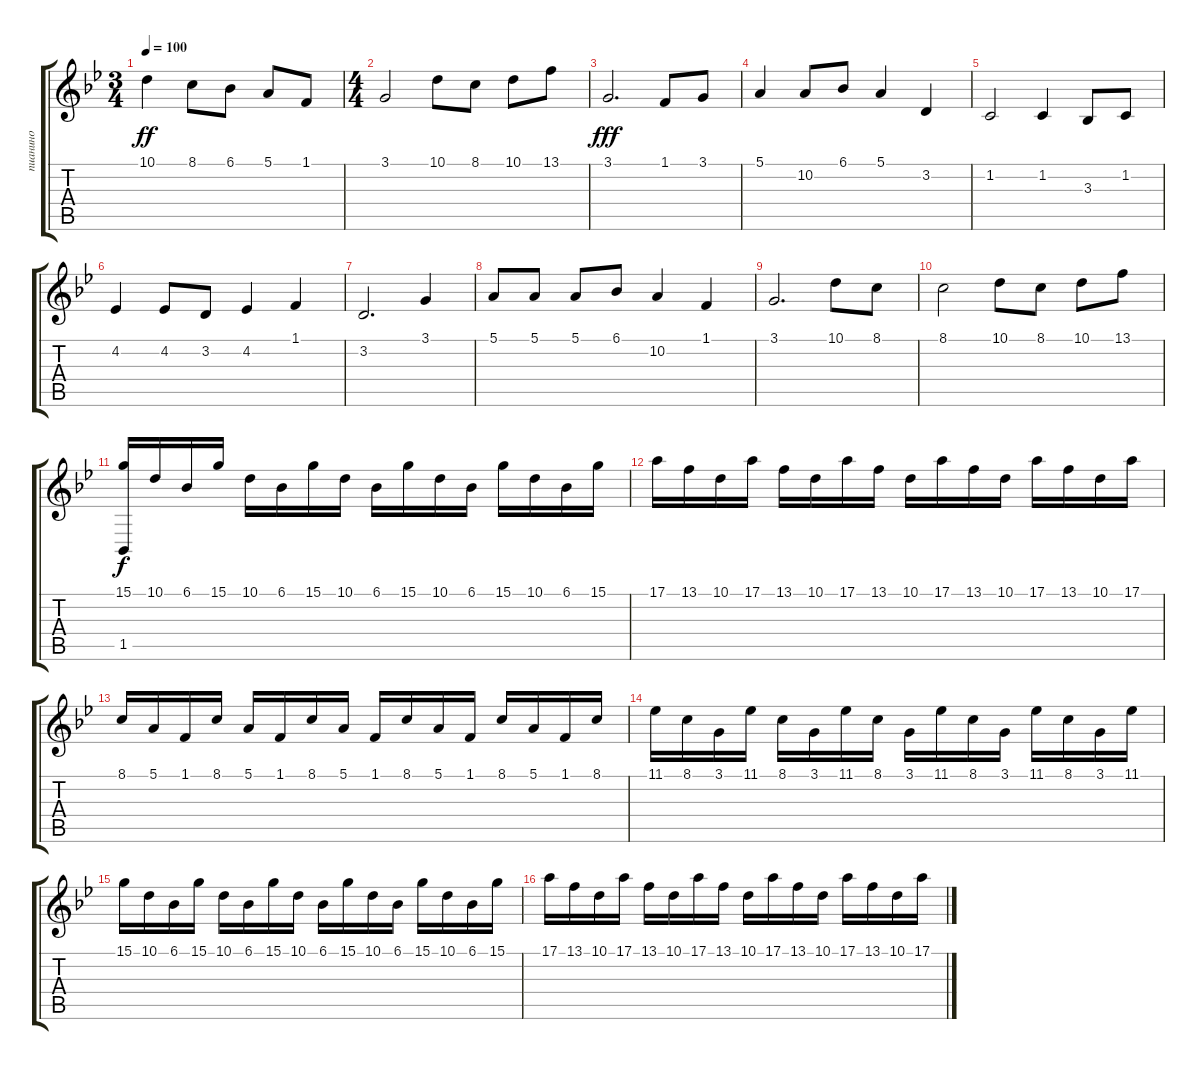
\track ("пианино" "пианино") {instrument acousticgrandpiano}
\staff {score tabs}
\tuning (E4 B3 G3 D3 A2 E2) {hide}
\ts (3 4)
\tempo 100
\clef g2
\ks gminor
10.1.4{dy ff} 8.1.8 6.1.8 5.1.8 1.1.8 |
\ts (4 4)
3.1.2 10.1.8 8.1.8 10.1.8 13.1.8 |
3.1.2{d dy fff} 1.1.8 3.1.8 |
5.1.4 10.2.8 6.1.8 5.1.4 3.2.4 |
1.2.2 1.2.4 3.3.8 1.2.8 |
4.2.4 4.2.8 3.2.8 4.2.4 1.1.4 |
3.2.2{d} 3.1.4 |
5.1.8 5.1.8 5.1.8 6.1.8 10.2.4 1.1.4 |
3.1.2{d} 10.1.8 8.1.8 |
8.1.2 10.1.8 8.1.8 10.1.8 13.1.8 |
(15.1 1.5).16{dy f} 10.1.16 6.1.16 15.1.16 10.1.16 6.1.16 15.1.16 10.1.16 6.1.16 15.1.16 10.1.16 6.1.16 15.1.16 10.1.16 6.1.16 15.1.16 |
17.1.16 13.1.16 10.1.16 17.1.16 13.1.16 10.1.16 17.1.16 13.1.16 10.1.16 17.1.16 13.1.16 10.1.16 17.1.16 13.1.16 10.1.16 17.1.16 |
8.1.16 5.1.16 1.1.16 8.1.16 5.1.16 1.1.16 8.1.16 5.1.16 1.1.16 8.1.16 5.1.16 1.1.16 8.1.16 5.1.16 1.1.16 8.1.16 |
11.1.16 8.1.16 3.1.16 11.1.16 8.1.16 3.1.16 11.1.16 8.1.16 3.1.16 11.1.16 8.1.16 3.1.16 11.1.16 8.1.16 3.1.16 11.1.16 |
15.1.16 10.1.16 6.1.16 15.1.16 10.1.16 6.1.16 15.1.16 10.1.16 6.1.16 15.1.16 10.1.16 6.1.16 15.1.16 10.1.16 6.1.16 15.1.16 |
17.1.16 13.1.16 10.1.16 17.1.16 13.1.16 10.1.16 17.1.16 13.1.16 10.1.16 17.1.16 13.1.16 10.1.16 17.1.16 13.1.16 10.1.16 17.1.16
